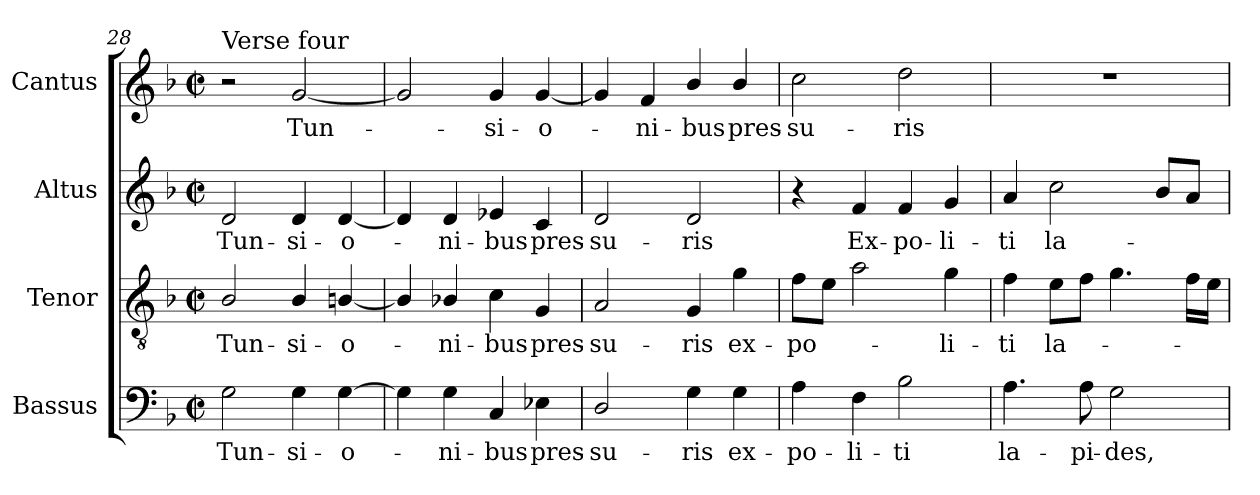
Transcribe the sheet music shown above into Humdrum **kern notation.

**kern	**text	**kern	**text	**kern	**text	**kern	**text
*part4	*part4	*part3	*part3	*part2	*part2	*part1	*part1
*staff4	*staff4	*staff3	*staff3	*staff2	*staff2	*staff1	*staff1
*I"Bassus	*	*I"Tenor	*	*I"Altus	*	*I"Cantus	*
*I'B.	*	*I'T.	*	*I'A.	*	*I'S.	*
!!LO:LB:g=z
*clefF4	*	*clefGv2	*	*clefG2	*	*clefG2	*
*	*	*ITrd7c12	*	*	*	*	*
*k[b-]	*	*k[b-]	*	*k[b-]	*	*k[b-]	*
*F:	*	*F:	*	*F:	*	*F:	*
*M2/2	*	*M2/2	*	*M2/2	*	*M2/2	*
*met(c|)	*	*met(c|)	*	*met(c|)	*	*met(c|)	*
=28	=28	=28	=28	=28	=28	=28	=28
!	!LO:LY:b:color=#000000	!	!	!	!	!	!
!	!	!	!LO:LY:b:color=#000000	!	!	!	!
!	!	!	!	!	!	!LO:TX:a:t=Verse four	!
!	!	!	!	!	!LO:LY:b:color=#000000	!	!
2Gi\	Tun-	2BB-i/	Tun-	2di/	Tun-	2r	.
!	!LO:LY:b:color=#000000	!	!	!	!	!	!
!	!	!	!LO:LY:b:color=#000000	!	!	!	!
!	!	!	!	!	!LO:LY:b:color=#000000	!	!
!	!	!	!	!	!	!	!LO:LY:b:color=#000000
4Gi\	-si-	4BB-i/	-si-	4di/	-si-	[2gi/	Tun-
!	!LO:LY:b:color=#000000	!	!	!	!	!	!
!	!	!	!LO:LY:b:color=#000000	!	!	!	!
!	!	!	!	!	!LO:LY:b:color=#000000	!	!
[4Gi\	-o-	[4BBni/	-o-	[4di/	-o-	.	.
=29	=29	=29	=29	=29	=29	=29	=29
4Gi\]	.	4BBi/]	.	4di/]	.	2gi/]	.
!	!LO:LY:b:color=#000000	!	!	!	!	!	!
!	!	!	!LO:LY:b:color=#000000	!	!	!	!
!	!	!	!	!	!LO:LY:b:color=#000000	!	!
4Gi\	-ni-	4BB-i/	-ni-	4di/	-ni-	.	.
!	!LO:LY:b:color=#000000	!	!	!	!	!	!
!	!	!	!LO:LY:b:color=#000000	!	!	!	!
!	!	!	!	!	!LO:LY:b:color=#000000	!	!
!	!	!	!	!	!	!	!LO:LY:b:color=#000000
4Ci/	-bus	4Ci\	-bus	4e-Xi/	-bus	4gi/	-si-
!	!LO:LY:b:color=#000000	!	!	!	!	!	!
!	!	!	!LO:LY:b:color=#000000	!	!	!	!
!	!	!	!	!	!LO:LY:b:color=#000000	!	!
!	!	!	!	!	!	!	!LO:LY:b:color=#000000
4E-Xi\	pres-	4GGi/	pres-	4ci/	pres-	[4gi/	-o-
=30	=30	=30	=30	=30	=30	=30	=30
!	!LO:LY:b:color=#000000	!	!	!	!	!	!
!	!	!	!LO:LY:b:color=#000000	!	!	!	!
!	!	!	!	!	!LO:LY:b:color=#000000	!	!
2Di/	-su-	2AAi/	-su-	2di/	-su-	4gi/]	.
!	!	!	!	!	!	!	!LO:LY:b:color=#000000
.	.	.	.	.	.	4fi/	-ni-
!	!LO:LY:b:color=#000000	!	!	!	!	!	!
!	!	!	!LO:LY:b:color=#000000	!	!	!	!
!	!	!	!	!	!LO:LY:b:color=#000000	!	!
!	!	!	!	!	!	!	!LO:LY:b:color=#000000
4Gi\	-ris	4GGi/	-ris	2di/	-ris	4b-i/	-bus
!	!LO:LY:b:color=#000000	!	!	!	!	!	!
!	!	!	!LO:LY:b:color=#000000	!	!	!	!
!	!	!	!	!	!	!	!LO:LY:b:color=#000000
4Gi\	ex-	4Gi\	ex-	.	.	4b-i/	pres-
=31	=31	=31	=31	=31	=31	=31	=31
!	!LO:LY:b:color=#000000	!	!	!	!	!	!
!	!	!	!LO:LY:b:color=#000000	!	!	!	!
!	!	!	!	!	!	!	!LO:LY:b:color=#000000
4Ai\	-po-	8Fi\L	-po-	4r	.	2cci\	-su-
.	.	8Ei\J	.	.	.	.	.
!	!LO:LY:b:color=#000000	!	!	!	!	!	!
!	!	!	!	!	!LO:LY:b:color=#000000	!	!
4Fi\	-li-	2Ai\	.	4fi/	Ex-	.	.
!	!LO:LY:b:color=#000000	!	!	!	!	!	!
!	!	!	!	!	!LO:LY:b:color=#000000	!	!
!	!	!	!	!	!	!	!LO:LY:b:color=#000000
2B-i\	-ti	.	.	4fi/	-po-	2ddi\	-ris
!	!	!	!LO:LY:b:color=#000000	!	!	!	!
!	!	!	!	!	!LO:LY:b:color=#000000	!	!
.	.	4Gi\	-li-	4gi/	-li-	.	.
=32	=32	=32	=32	=32	=32	=32	=32
!	!LO:LY:b:color=#000000	!	!	!	!	!	!
!	!	!	!LO:LY:b:color=#000000	!	!	!	!
!	!	!	!	!	!LO:LY:b:color=#000000	!	!
4.Ai\	la-	4Fi\	-ti	4ai/	-ti	1r	.
!	!	!	!LO:LY:b:color=#000000	!	!	!	!
!	!	!	!	!	!LO:LY:b:color=#000000	!	!
.	.	8Ei\L	la-	2cci\	la-	.	.
!	!LO:LY:b:color=#000000	!	!	!	!	!	!
8Ai\	-pi-	8Fi\J	.	.	.	.	.
!	!LO:LY:b:color=#000000	!	!	!	!	!	!
2Gi\	-des,	4.Gi\	.	.	.	.	.
.	.	.	.	8b-i/L	.	.	.
.	.	16Fi\LL	.	8ai/J	.	.	.
.	.	16Ei\JJ	.	.	.	.	.
=	=	=	=	=	=	=	=
*-	*-	*-	*-	*-	*-	*-	*-
